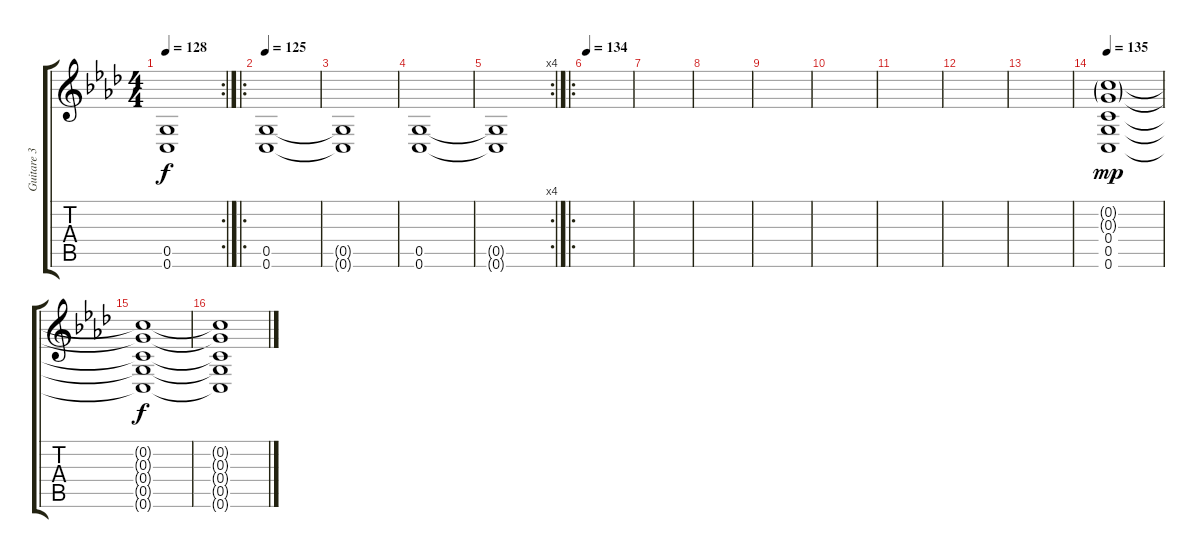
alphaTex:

\track ("Guitare 3" "Guitare 3") {instrument distortionguitar}
\staff {score tabs}
\tuning (E4 C4 G3 C3 G2 C2) {hide}
\rc 2
\ts (4 4)
\tempo 128
\clef g2
\ks ab
(0.5{t} 0.6{t}).1{dy f} |
\ro
\tempo 125
(0.5 0.6).1 |
(0.5{t} 0.6{t}).1 |
(0.5 0.6).1 |
\rc 4
(0.5{t} 0.6{t}).1 |
\ro
\tempo 134
|
|
|
|
|
|
|
|
\tempo 135
(0.2{g} 0.3{g} 0.4 0.5 0.6).1{dy mp} |
(0.2{t} 0.3{t} 0.4{t} 0.5{t} 0.6{t}).1{dy f} |
(0.2{t} 0.3{t} 0.4{t} 0.5{t} 0.6{t}).1
